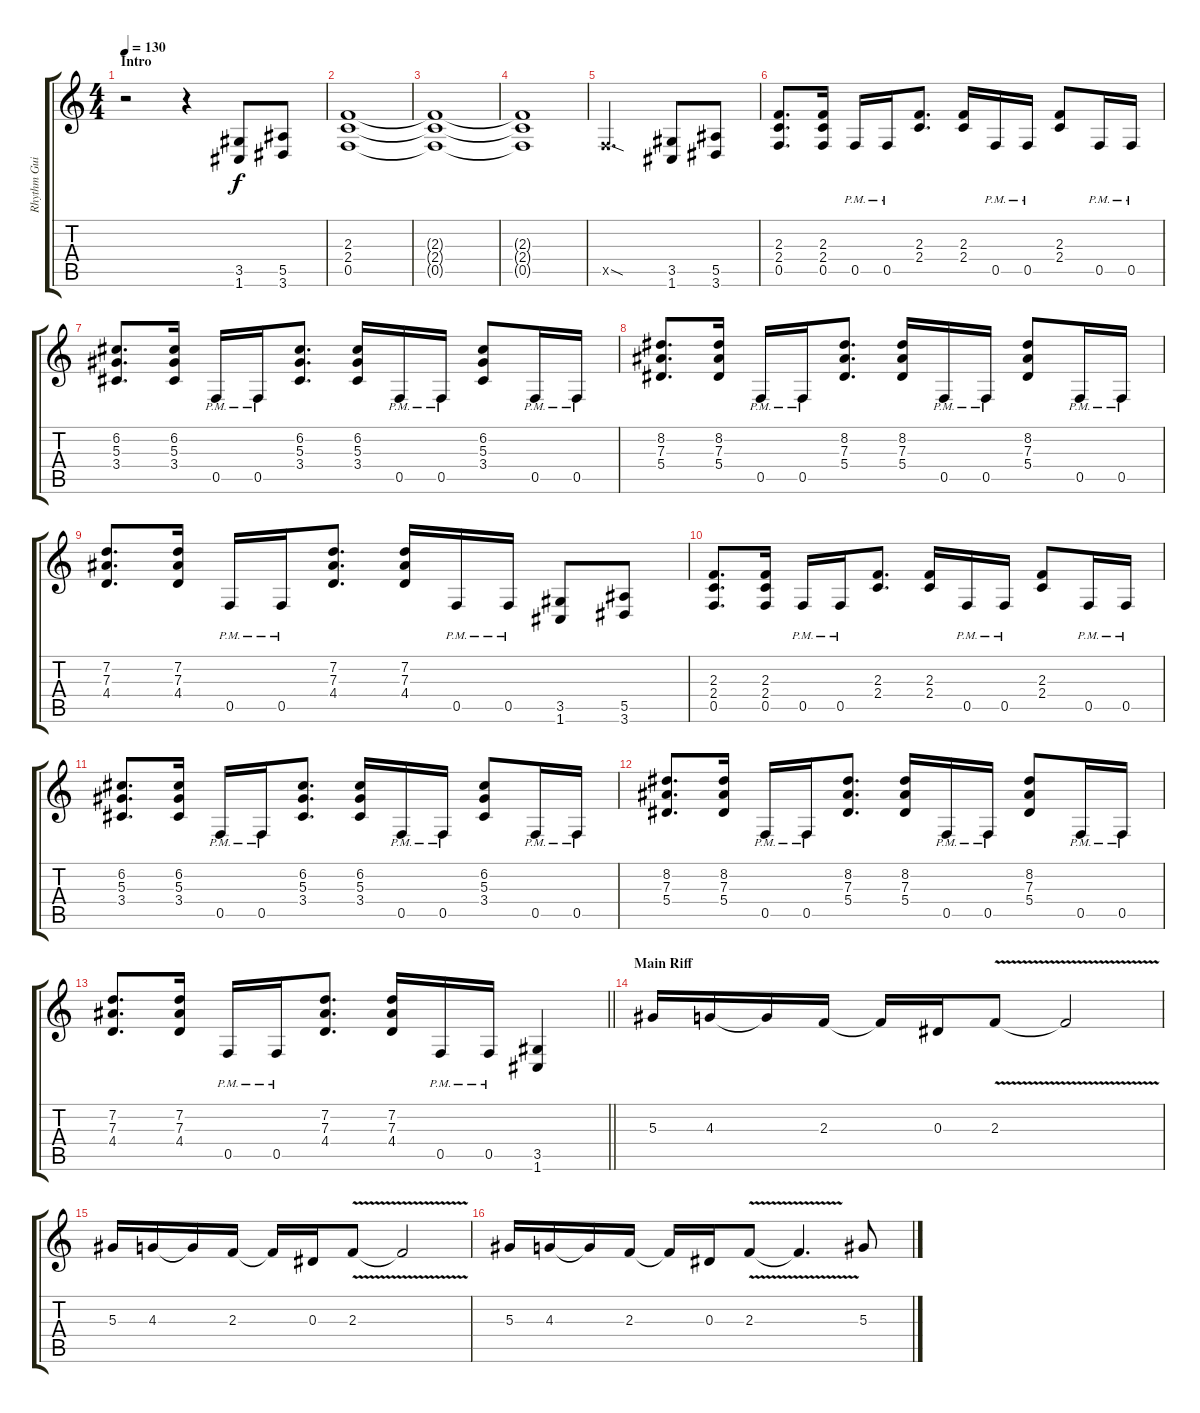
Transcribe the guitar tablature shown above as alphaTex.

\track ("Rhythm Guitar 2" "Rhythm Gui") {instrument distortionguitar}
\staff {score tabs}
\tuning (C4 G3 Eb3 Bb2 F2 C2) {hide}
\ts (4 4)
\section ("" "Intro")
\tempo 130
\clef g2
\ks c
r.2{dy f instrument distortionguitar} r.4 (3.5 1.6).8 (5.5 3.6).8 |
(2.3 2.4 0.5).1 |
(2.3{t} 2.4{t} 0.5{t}).1 |
(2.3{t} 2.4{t} 0.5{t}).1 |
0.5{sod x}.2{d} (3.5 1.6).8 (5.5 3.6).8 |
(2.3 2.4 0.5).8{d} (2.3 2.4 0.5).16 0.5{pm}.16 0.5{pm}.16 (2.3 2.4).8{d} (2.3 2.4).16 0.5{pm}.16 0.5{pm}.16 (2.3 2.4).8 0.5{pm}.16 0.5{pm}.16 |
(6.2 5.3 3.4).8{d} (6.2 5.3 3.4).16 0.5{pm}.16 0.5{pm}.16 (6.2 5.3 3.4).8{d} (6.2 5.3 3.4).16 0.5{pm}.16 0.5{pm}.16 (6.2 5.3 3.4).8 0.5{pm}.16 0.5{pm}.16 |
(8.2 7.3 5.4).8{d} (8.2 7.3 5.4).16 0.5{pm}.16 0.5{pm}.16 (8.2 7.3 5.4).8{d} (8.2 7.3 5.4).16 0.5{pm}.16 0.5{pm}.16 (8.2 7.3 5.4).8 0.5{pm}.16 0.5{pm}.16 |
(7.2 7.3 4.4).8{d} (7.2 7.3 4.4).16 0.5{pm}.16 0.5{pm}.16 (7.2 7.3 4.4).8{d} (7.2 7.3 4.4).16 0.5{pm}.16 0.5{pm}.16 (3.5 1.6).8 (5.5 3.6).8 |
(2.3 2.4 0.5).8{d} (2.3 2.4 0.5).16 0.5{pm}.16 0.5{pm}.16 (2.3 2.4).8{d} (2.3 2.4).16 0.5{pm}.16 0.5{pm}.16 (2.3 2.4).8 0.5{pm}.16 0.5{pm}.16 |
(6.2 5.3 3.4).8{d} (6.2 5.3 3.4).16 0.5{pm}.16 0.5{pm}.16 (6.2 5.3 3.4).8{d} (6.2 5.3 3.4).16 0.5{pm}.16 0.5{pm}.16 (6.2 5.3 3.4).8 0.5{pm}.16 0.5{pm}.16 |
(8.2 7.3 5.4).8{d} (8.2 7.3 5.4).16 0.5{pm}.16 0.5{pm}.16 (8.2 7.3 5.4).8{d} (8.2 7.3 5.4).16 0.5{pm}.16 0.5{pm}.16 (8.2 7.3 5.4).8 0.5{pm}.16 0.5{pm}.16 |
\barLineRight lightlight
(7.2 7.3 4.4).8{d} (7.2 7.3 4.4).16 0.5{pm}.16 0.5{pm}.16 (7.2 7.3 4.4).8{d} (7.2 7.3 4.4).16 0.5{pm}.16 0.5{pm}.16 (3.5 1.6).4 |
\section ("" "Main Riff")
5.3.16 4.3.16 4.3{t}.16 2.3.16 2.3{t}.16 0.3.16 2.3{v}.8 2.3{t}.2 |
5.3.16 4.3.16 4.3{t}.16 2.3.16 2.3{t}.16 0.3.16 2.3{v}.8 2.3{t}.2 |
5.3.16 4.3.16 4.3{t}.16 2.3.16 2.3{t}.16 0.3.16 2.3{v}.8 2.3{t}.4{d} 5.3.8
